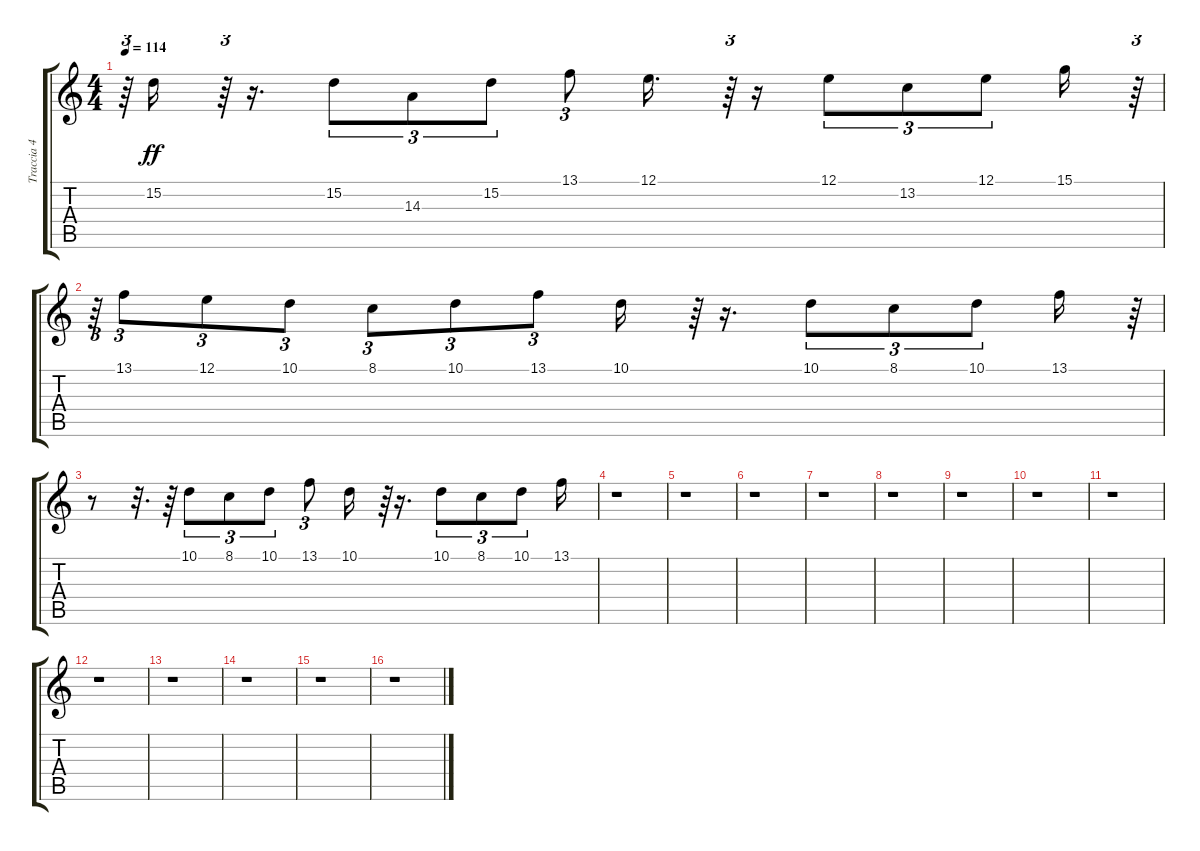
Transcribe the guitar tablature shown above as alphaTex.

\track ("Traccia 4" "Traccia 4") {instrument flute}
\staff {score tabs}
\tuning (E4 B3 G3 D3 A2 E2) {hide}
\ts (4 4)
\tempo 114
\clef g2
\ks c
r.64{tu (3 2) dy ff} 15.2.16 r.64{tu (3 2)} r.16{d} 15.2.8{tu (3 2)} 14.3.8{tu (3 2)} 15.2.8{tu (3 2)} 13.1.8{tu (3 2)} 12.1.16{d} r.64{tu (3 2)} r.16 12.1.8{tu (3 2)} 13.2.8{tu (3 2)} 12.1.8{tu (3 2)} 15.1.16 r.64{tu (3 2)} |
r.64{tu (3 2)} 13.1.8{tu (3 2)} 12.1.8{tu (3 2)} 10.1.8{tu (3 2)} 8.1.8{tu (3 2)} 10.1.8{tu (3 2)} 13.1.8{tu (3 2)} 10.1.16 r.64{tu (3 2)} r.16{d} 10.1.8{tu (3 2)} 8.1.8{tu (3 2)} 10.1.8{tu (3 2)} 13.1.16 r.64{tu (3 2)} |
r.8 r.32{d} r.64 10.1.8{tu (3 2)} 8.1.8{tu (3 2)} 10.1.8{tu (3 2)} 13.1.8{tu (3 2)} 10.1.16 r.64{tu (3 2)} r.16{d} 10.1.8{tu (3 2)} 8.1.8{tu (3 2)} 10.1.8{tu (3 2)} 13.1.16 |
r.1 |
r.1 |
r.1 |
r.1 |
r.1 |
r.1 |
r.1 |
r.1 |
r.1 |
r.1 |
r.1 |
r.1 |
r.1
